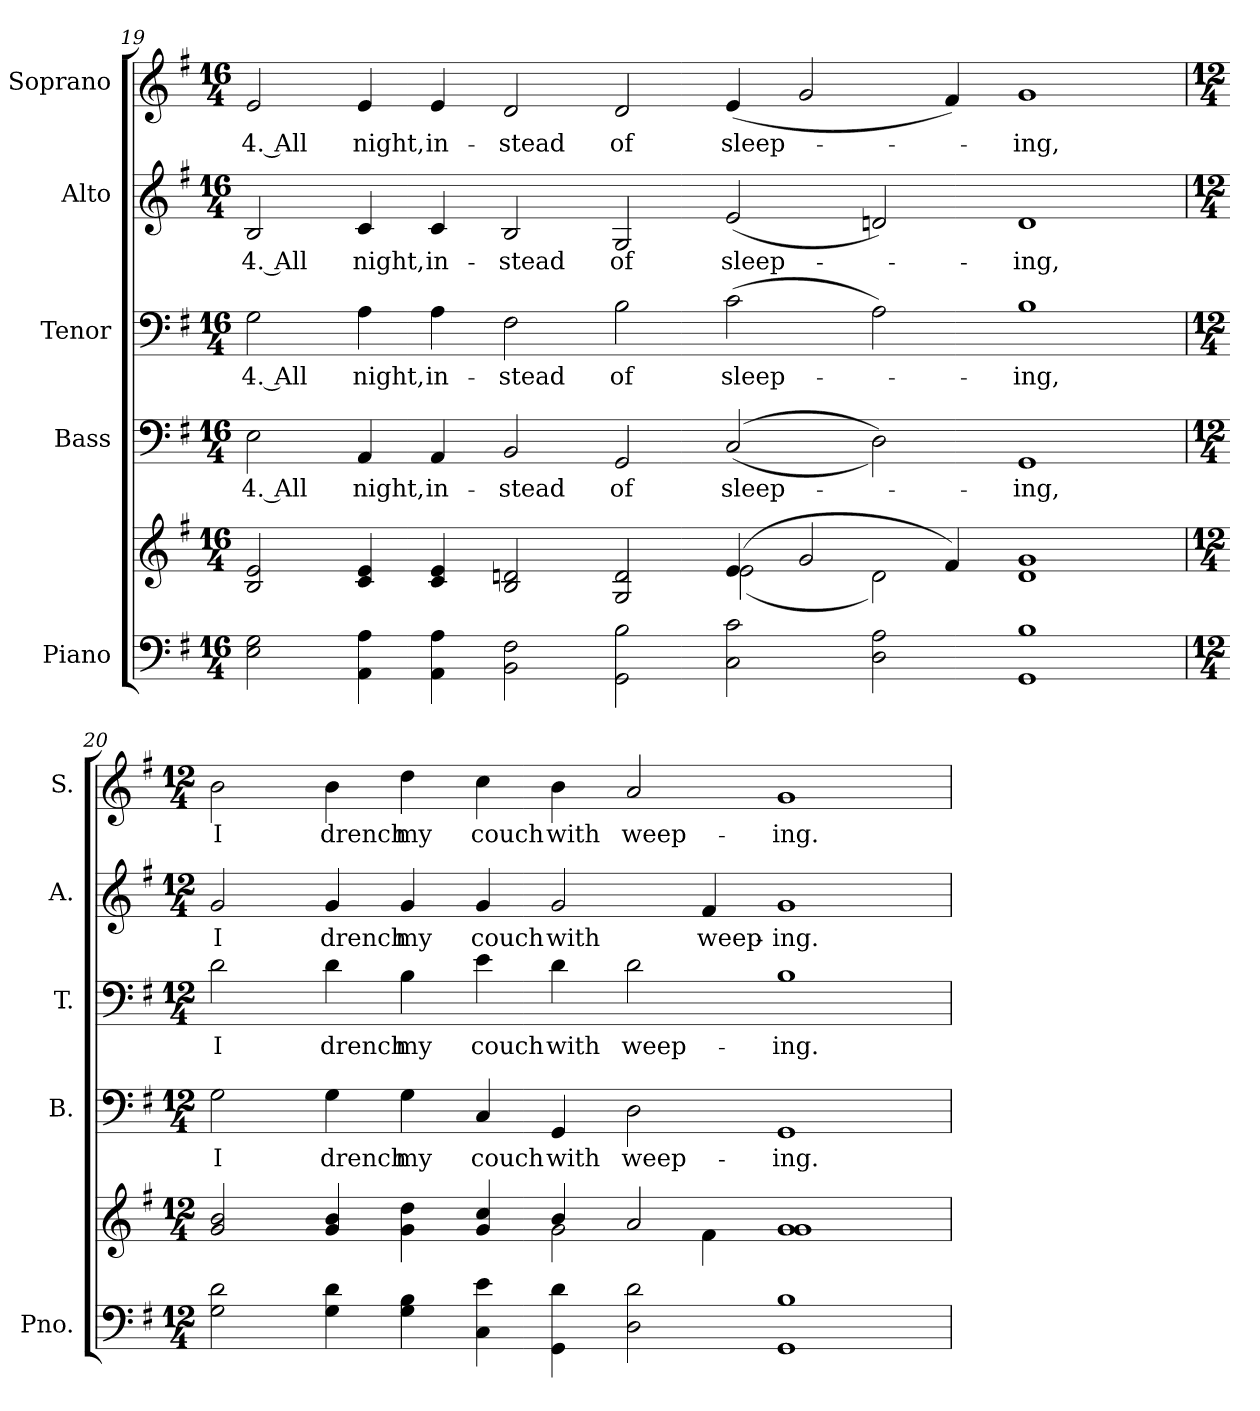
**kern	**kern	**kern	**text	**kern	**text	**kern	**text	**kern	**text
*part5	*part5	*part4	*part4	*part3	*part3	*part2	*part2	*part1	*part1
*staff6	*staff5	*staff4	*staff4	*staff3	*staff3	*staff2	*staff2	*staff1	*staff1
*I"Piano	*	*I"Bass	*	*I"Tenor	*	*I"Alto	*	*I"Soprano	*
*I'Pno.	*	*I'B.	*	*I'T.	*	*I'A.	*	*I'S.	*
!!LO:PB:g=z
*clefF4	*clefG2	*clefF4	*	*clefF4	*	*clefG2	*	*clefG2	*
*k[f#]	*k[f#]	*k[f#]	*	*k[f#]	*	*k[f#]	*	*k[f#]	*
*G:	*G:	*G:	*	*G:	*	*G:	*	*G:	*
*M16/4	*M16/4	*M16/4	*	*M16/4	*	*M16/4	*	*M16/4	*
=19	=19	=19	=19	=19	=19	=19	=19	=19	=19
*	*^	*	*	*	*	*	*	*	*
!	!	!	!	!LO:LY:b:color=#000000	!	!	!	!	!	!
!	!	!	!	!	!	!LO:LY:b:color=#000000	!	!	!	!
!	!	!	!	!	!	!	!	!LO:LY:b:color=#000000	!	!
!	!	!	!	!	!	!	!	!	!	!LO:LY:b:color=#000000
2Ei\ 2Gi	2Bi/ 2ei	1ryy	2Ei\	4. All	2Gi\	4. All	2Bi/	4. All	2ei/	4. All
!	!	!	!	!LO:LY:b:color=#000000	!	!	!	!	!	!
!	!	!	!	!	!	!LO:LY:b:color=#000000	!	!	!	!
!	!	!	!	!	!	!	!	!LO:LY:b:color=#000000	!	!
!	!	!	!	!	!	!	!	!	!	!LO:LY:b:color=#000000
4AAi\ 4Ai	4ci/ 4ei	.	4AAi/	night,	4Ai\	night,	4ci/	night,	4ei/	night,
!	!	!	!	!LO:LY:b:color=#000000	!	!	!	!	!	!
!	!	!	!	!	!	!LO:LY:b:color=#000000	!	!	!	!
!	!	!	!	!	!	!	!	!LO:LY:b:color=#000000	!	!
!	!	!	!	!	!	!	!	!	!	!LO:LY:b:color=#000000
4AAi\ 4Ai	4ci/ 4ei	.	4AAi/	in-	4Ai\	in-	4ci/	in-	4ei/	in-
!	!	!	!	!LO:LY:b:color=#000000	!	!	!	!	!	!
!	!	!	!	!	!	!LO:LY:b:color=#000000	!	!	!	!
!	!	!	!	!	!	!	!	!LO:LY:b:color=#000000	!	!
!	!	!	!	!	!	!	!	!	!	!LO:LY:b:color=#000000
2BBi\ 2F#i	2Bi/ 2dni	1ryy	2BBi/	-stead	2F#i\	-stead	2Bi/	-stead	2di/	-stead
!	!	!	!	!LO:LY:b:color=#000000	!	!	!	!	!	!
!	!	!	!	!	!	!LO:LY:b:color=#000000	!	!	!	!
!	!	!	!	!	!	!	!	!LO:LY:b:color=#000000	!	!
!	!	!	!	!	!	!	!	!	!	!LO:LY:b:color=#000000
2GGi\ 2Bi	2Gi/ 2di	.	2GGi/	of	2Bi\	of	2Gi/	of	2di/	of
!	!	!	!	!LO:LY:b:color=#000000	!	!	!	!	!	!
!	!	!	!	!	!	!LO:LY:b:color=#000000	!	!	!	!
!	!	!	!	!	!	!	!	!LO:LY:b:color=#000000	!	!
!	!	!	!	!	!	!	!	!	!	!LO:LY:b:color=#000000
2Ci\ 2ci	(4ei/	(2ei\	((2Ci/	sleep-	(2ci\	sleep-	(2ei/	sleep-	(4ei/	sleep-
.	2gi/	.	.	.	.	.	.	.	2gi/	.
2Di\ 2Ai	.	2di\)	2Di\))	.	2Ai\)	.	2dni/)	.	.	.
.	4f#i/)	.	.	.	.	.	.	.	4f#i/)	.
!	!	!	!	!LO:LY:b:color=#000000	!	!	!	!	!	!
!	!	!	!	!	!	!LO:LY:b:color=#000000	!	!	!	!
!	!	!	!	!	!	!	!	!LO:LY:b:color=#000000	!	!
!	!	!	!	!	!	!	!	!	!	!LO:LY:b:color=#000000
1GGi 1Bi	1di 1gi	1ryy	1GGi	-ing,	1Bi	-ing,	1di	-ing,	1gi	-ing,
=20	=20	=20	=20	=20	=20	=20	=20	=20	=20	=20
*M12/4	*M12/4	*	*M12/4	*	*M12/4	*	*M12/4	*	*M12/4	*
!	!	!	!	!LO:LY:b:color=#000000	!	!	!	!	!	!
!	!	!	!	!	!	!LO:LY:b:color=#000000	!	!	!	!
!	!	!	!	!	!	!	!	!LO:LY:b:color=#000000	!	!
!	!	!	!	!	!	!	!	!	!	!LO:LY:b:color=#000000
2Gi\ 2di	2gi/ 2bi	1ryy	2Gi\	I	2di\	I	2gi/	I	2bi\	I
!	!	!	!	!LO:LY:b:color=#000000	!	!	!	!	!	!
!	!	!	!	!	!	!LO:LY:b:color=#000000	!	!	!	!
!	!	!	!	!	!	!	!	!LO:LY:b:color=#000000	!	!
!	!	!	!	!	!	!	!	!	!	!LO:LY:b:color=#000000
4Gi\ 4di	4gi/ 4bi	.	4Gi\	drench	4di\	drench	4gi/	drench	4bi\	drench
!	!	!	!	!LO:LY:b:color=#000000	!	!	!	!	!	!
!	!	!	!	!	!	!LO:LY:b:color=#000000	!	!	!	!
!	!	!	!	!	!	!	!	!LO:LY:b:color=#000000	!	!
!	!	!	!	!	!	!	!	!	!	!LO:LY:b:color=#000000
4Gi\ 4Bi	4gi\ 4ddi	.	4Gi\	my	4Bi\	my	4gi/	my	4ddi\	my
!	!	!	!	!LO:LY:b:color=#000000	!	!	!	!	!	!
!	!	!	!	!	!	!LO:LY:b:color=#000000	!	!	!	!
!	!	!	!	!	!	!	!	!LO:LY:b:color=#000000	!	!
!	!	!	!	!	!	!	!	!	!	!LO:LY:b:color=#000000
4Ci\ 4ei	4gi/ 4cci	4ryy	4Ci/	couch	4ei\	couch	4gi/	couch	4cci\	couch
!	!	!	!	!LO:LY:b:color=#000000	!	!	!	!	!	!
!	!	!	!	!	!	!LO:LY:b:color=#000000	!	!	!	!
!	!	!	!	!	!	!	!	!LO:LY:b:color=#000000	!	!
!	!	!	!	!	!	!	!	!	!	!LO:LY:b:color=#000000
4GGi\ 4di	4bi/	2gi\	4GGi/	with	4di\	with	2gi/	with	4bi\	with
!	!	!	!	!LO:LY:b:color=#000000	!	!	!	!	!	!
!	!	!	!	!	!	!LO:LY:b:color=#000000	!	!	!	!
!	!	!	!	!	!	!	!	!	!	!LO:LY:b:color=#000000
2Di\ 2di	2ai/	.	2Di\	weep-	2di\	weep-	.	.	2ai/	weep-
!	!	!	!	!	!	!	!	!LO:LY:b:color=#000000	!	!
.	.	4f#i\	.	.	.	.	4f#i/	weep-	.	.
!	!	!	!	!LO:LY:b:color=#000000	!	!	!	!	!	!
!	!	!	!	!	!	!LO:LY:b:color=#000000	!	!	!	!
!	!	!	!	!	!	!	!	!LO:LY:b:color=#000000	!	!
!	!	!	!	!	!	!	!	!	!	!LO:LY:b:color=#000000
1GGi 1Bi	1gi 1gi	1ryy	1GGi	-ing.	1Bi	-ing.	1gi	-ing.	1gi	-ing.
*	*v	*v	*	*	*	*	*	*	*	*
=	=	=	=	=	=	=	=	=	=
*-	*-	*-	*-	*-	*-	*-	*-	*-	*-
